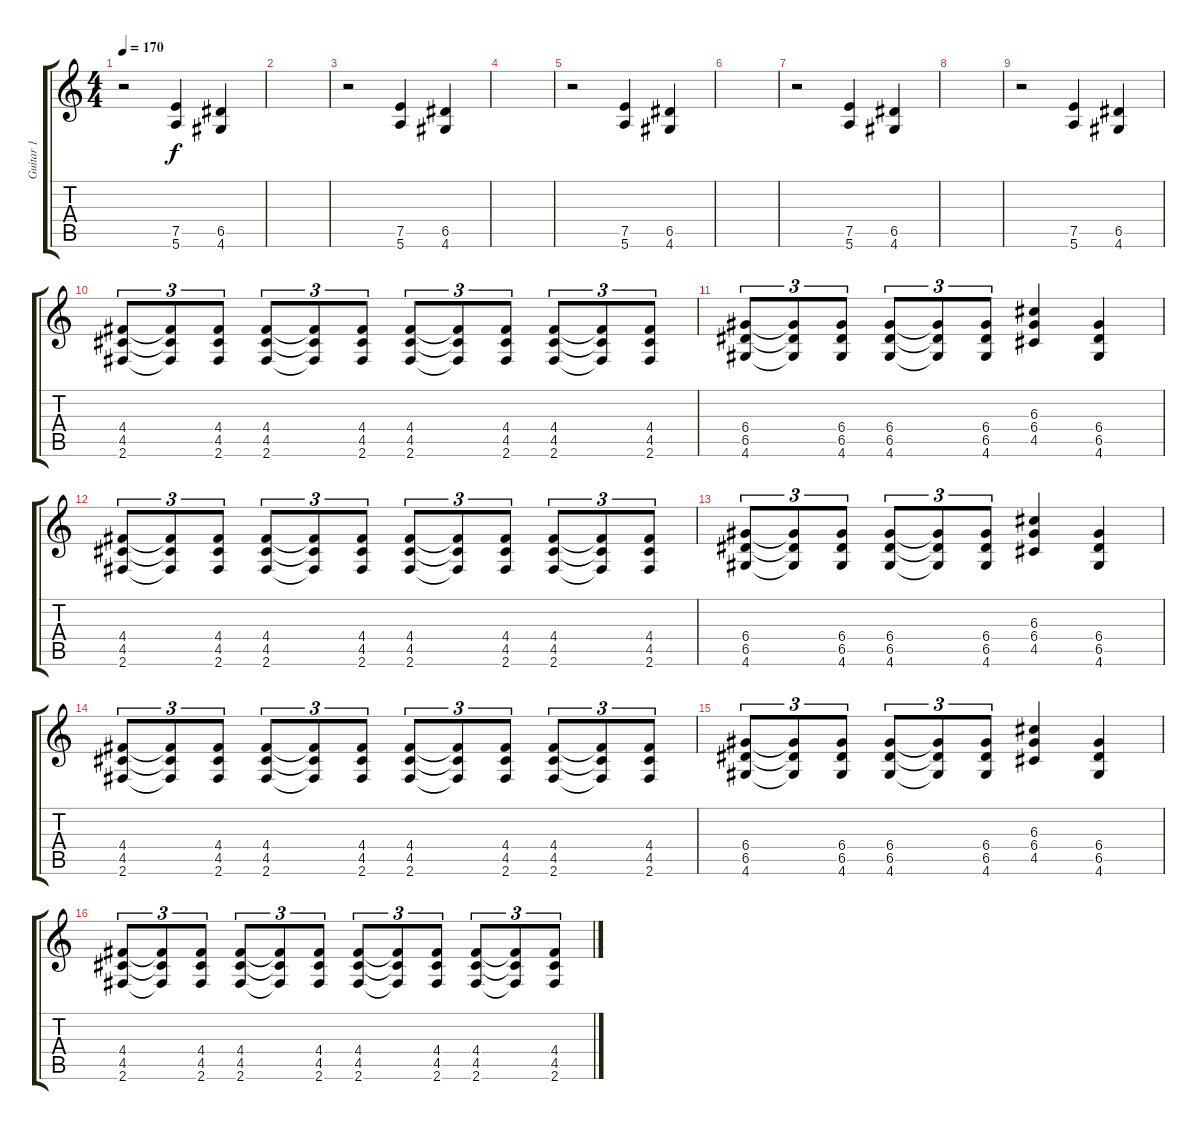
\track ("Guitar 1" "Guitar 1") {instrument distortionguitar}
\staff {score tabs}
\tuning (E4 B3 G3 D3 A2 E2) {hide}
\ts (4 4)
\tempo 170
\clef g2
\ks c
r.2{dy f} (7.5 5.6).4 (6.5 4.6).4 |
|
r.2 (7.5 5.6).4 (6.5 4.6).4 |
|
r.2 (7.5 5.6).4 (6.5 4.6).4 |
|
r.2 (7.5 5.6).4 (6.5 4.6).4 |
|
r.2 (7.5 5.6).4 (6.5 4.6).4 |
(4.4 4.5 2.6).8{tu (3 2)} (4.4{t} 4.5{t} 2.6{t}).8{tu (3 2)} (4.4 4.5 2.6).8{tu (3 2)} (4.4 4.5 2.6).8{tu (3 2)} (4.4{t} 4.5{t} 2.6{t}).8{tu (3 2)} (4.4 4.5 2.6).8{tu (3 2)} (4.4 4.5 2.6).8{tu (3 2)} (4.4{t} 4.5{t} 2.6{t}).8{tu (3 2)} (4.4 4.5 2.6).8{tu (3 2)} (4.4 4.5 2.6).8{tu (3 2)} (4.4{t} 4.5{t} 2.6{t}).8{tu (3 2)} (4.4 4.5 2.6).8{tu (3 2)} |
(6.4 6.5 4.6).8{tu (3 2)} (6.4{t} 6.5{t} 4.6{t}).8{tu (3 2)} (6.4 6.5 4.6).8{tu (3 2)} (6.4 6.5 4.6).8{tu (3 2)} (6.4{t} 6.5{t} 4.6{t}).8{tu (3 2)} (6.4 6.5 4.6).8{tu (3 2)} (6.3 6.4 4.5).4 (6.4 6.5 4.6).4 |
(4.4 4.5 2.6).8{tu (3 2)} (4.4{t} 4.5{t} 2.6{t}).8{tu (3 2)} (4.4 4.5 2.6).8{tu (3 2)} (4.4 4.5 2.6).8{tu (3 2)} (4.4{t} 4.5{t} 2.6{t}).8{tu (3 2)} (4.4 4.5 2.6).8{tu (3 2)} (4.4 4.5 2.6).8{tu (3 2)} (4.4{t} 4.5{t} 2.6{t}).8{tu (3 2)} (4.4 4.5 2.6).8{tu (3 2)} (4.4 4.5 2.6).8{tu (3 2)} (4.4{t} 4.5{t} 2.6{t}).8{tu (3 2)} (4.4 4.5 2.6).8{tu (3 2)} |
(6.4 6.5 4.6).8{tu (3 2)} (6.4{t} 6.5{t} 4.6{t}).8{tu (3 2)} (6.4 6.5 4.6).8{tu (3 2)} (6.4 6.5 4.6).8{tu (3 2)} (6.4{t} 6.5{t} 4.6{t}).8{tu (3 2)} (6.4 6.5 4.6).8{tu (3 2)} (6.3 6.4 4.5).4 (6.4 6.5 4.6).4 |
(4.4 4.5 2.6).8{tu (3 2)} (4.4{t} 4.5{t} 2.6{t}).8{tu (3 2)} (4.4 4.5 2.6).8{tu (3 2)} (4.4 4.5 2.6).8{tu (3 2)} (4.4{t} 4.5{t} 2.6{t}).8{tu (3 2)} (4.4 4.5 2.6).8{tu (3 2)} (4.4 4.5 2.6).8{tu (3 2)} (4.4{t} 4.5{t} 2.6{t}).8{tu (3 2)} (4.4 4.5 2.6).8{tu (3 2)} (4.4 4.5 2.6).8{tu (3 2)} (4.4{t} 4.5{t} 2.6{t}).8{tu (3 2)} (4.4 4.5 2.6).8{tu (3 2)} |
(6.4 6.5 4.6).8{tu (3 2)} (6.4{t} 6.5{t} 4.6{t}).8{tu (3 2)} (6.4 6.5 4.6).8{tu (3 2)} (6.4 6.5 4.6).8{tu (3 2)} (6.4{t} 6.5{t} 4.6{t}).8{tu (3 2)} (6.4 6.5 4.6).8{tu (3 2)} (6.3 6.4 4.5).4 (6.4 6.5 4.6).4 |
(4.4 4.5 2.6).8{tu (3 2)} (4.4{t} 4.5{t} 2.6{t}).8{tu (3 2)} (4.4 4.5 2.6).8{tu (3 2)} (4.4 4.5 2.6).8{tu (3 2)} (4.4{t} 4.5{t} 2.6{t}).8{tu (3 2)} (4.4 4.5 2.6).8{tu (3 2)} (4.4 4.5 2.6).8{tu (3 2)} (4.4{t} 4.5{t} 2.6{t}).8{tu (3 2)} (4.4 4.5 2.6).8{tu (3 2)} (4.4 4.5 2.6).8{tu (3 2)} (4.4{t} 4.5{t} 2.6{t}).8{tu (3 2)} (4.4 4.5 2.6).8{tu (3 2)}
